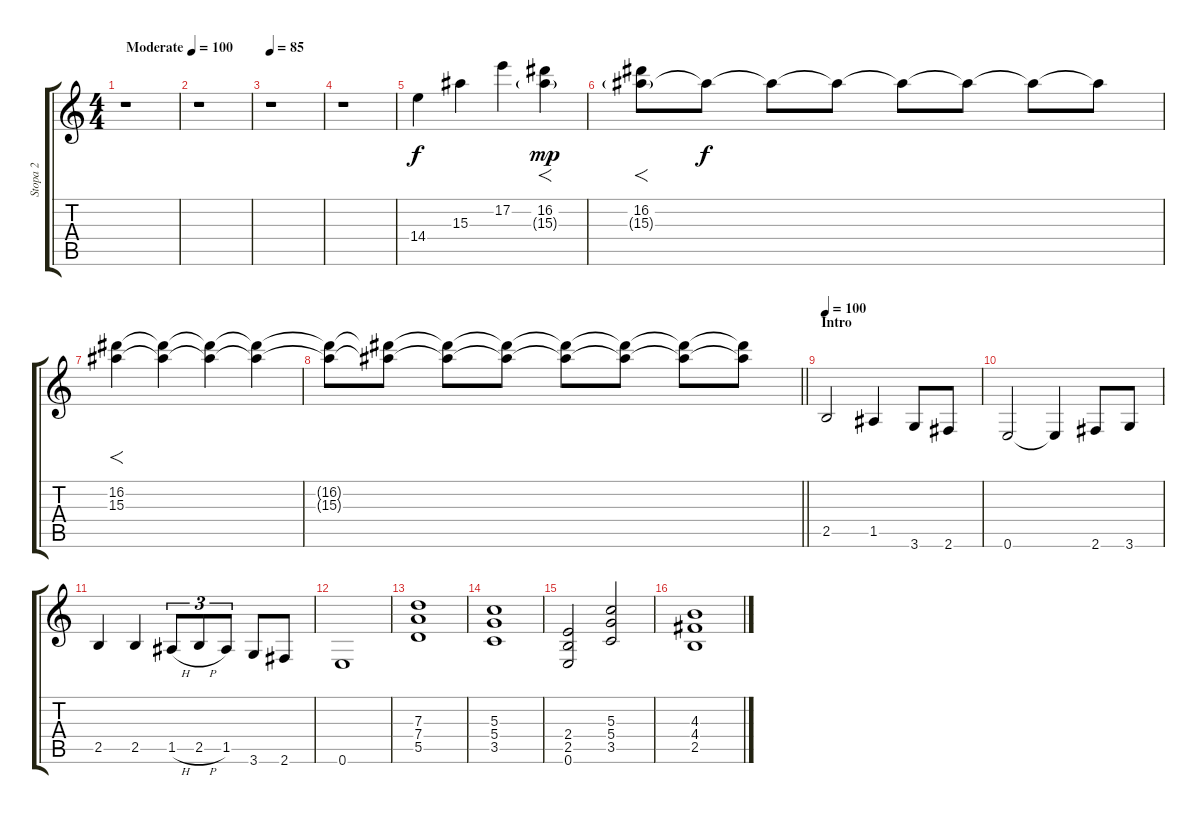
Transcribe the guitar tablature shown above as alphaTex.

\track ("Stopa 2" "Stopa 2") {instrument distortionguitar}
\staff {score tabs}
\tuning (E4 B3 G3 D3 A2 E2) {hide}
\ts (4 4)
\tempo (100 "Moderate")
\clef g2
\ks c
r.1{dy f instrument distortionguitar} |
r.1 |
\tempo 85
r.1 |
r.1 |
14.4.4{instrument electricguitarclean} 15.3.4 17.2.4 (16.2 15.3{g}).4{f dy mp} |
(16.2 15.3{g}).8{f} 15.3{t}.8{dy f} 15.3{t}.8 15.3{t}.8 15.3{t}.8 15.3{t}.8 15.3{t}.8 15.3{t}.8 |
(16.2 15.3).4{f} (16.2{t} 15.3{t}).4 (16.2{t} 15.3{t}).4 (16.2{t} 15.3{t}).4 |
\barLineRight lightlight
(16.2{t} 15.3{t}).8 (16.2{t} 15.3{t}).8 (16.2{t} 15.3{t}).8 (16.2{t} 15.3{t}).8 (16.2{t} 15.3{t}).8 (16.2{t} 15.3{t}).8 (16.2{t} 15.3{t}).8 (16.2{t} 15.3{t}).8 |
\section ("" "Intro")
\tempo 100
2.5.2{instrument electricguitarclean} 1.5.4 3.6.8 2.6.8 |
0.6.2 0.6{t}.4 2.6.8 3.6.8 |
2.5.4 2.5.4 1.5{h}.8{tu (3 2)} 2.5{h}.8{tu (3 2)} 1.5.8{tu (3 2)} 3.6.8 2.6.8 |
0.6.1 |
(7.3 7.4 5.5).1{instrument overdrivenguitar} |
(5.3 5.4 3.5).1 |
(2.4 2.5 0.6).2 (5.3 5.4 3.5).2 |
(4.3 4.4 2.5).1
